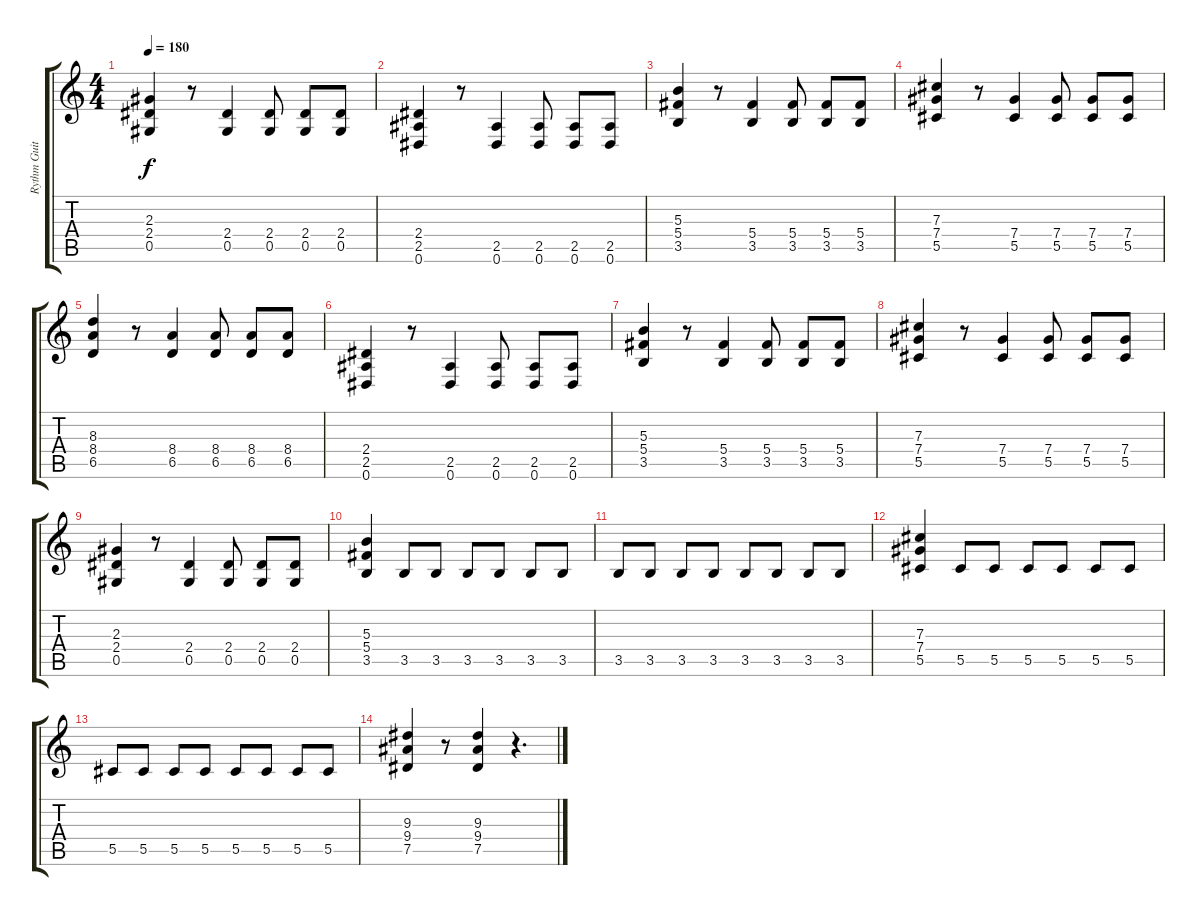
\track ("Rythm Guitar (Dave Lepard)" "Rythm Guit") {instrument distortionguitar}
\staff {score tabs}
\tuning (Eb4 Bb3 Gb3 Db3 Ab2 Eb2) {hide}
\ts (4 4)
\tempo 180
\clef g2
\ks c
(2.3 2.4 0.5).4{dy f} r.8 (2.4 0.5).4 (2.4 0.5).8 (2.4 0.5).8 (2.4 0.5).8 |
(2.4 2.5 0.6).4 r.8 (2.5 0.6).4 (2.5 0.6).8 (2.5 0.6).8 (2.5 0.6).8 |
(5.3 5.4 3.5).4 r.8 (5.4 3.5).4 (5.4 3.5).8 (5.4 3.5).8 (5.4 3.5).8 |
(7.3 7.4 5.5).4 r.8 (7.4 5.5).4 (7.4 5.5).8 (7.4 5.5).8 (7.4 5.5).8 |
(8.3 8.4 6.5).4 r.8 (8.4 6.5).4 (8.4 6.5).8 (8.4 6.5).8 (8.4 6.5).8 |
(2.4 2.5 0.6).4 r.8 (2.5 0.6).4 (2.5 0.6).8 (2.5 0.6).8 (2.5 0.6).8 |
(5.3 5.4 3.5).4 r.8 (5.4 3.5).4 (5.4 3.5).8 (5.4 3.5).8 (5.4 3.5).8 |
(7.3 7.4 5.5).4 r.8 (7.4 5.5).4 (7.4 5.5).8 (7.4 5.5).8 (7.4 5.5).8 |
(2.3 2.4 0.5).4 r.8 (2.4 0.5).4 (2.4 0.5).8 (2.4 0.5).8 (2.4 0.5).8 |
(5.3 5.4 3.5).4 3.5.8 3.5.8 3.5.8 3.5.8 3.5.8 3.5.8 |
3.5.8 3.5.8 3.5.8 3.5.8 3.5.8 3.5.8 3.5.8 3.5.8 |
(7.3 7.4 5.5).4 5.5.8 5.5.8 5.5.8 5.5.8 5.5.8 5.5.8 |
5.5.8 5.5.8 5.5.8 5.5.8 5.5.8 5.5.8 5.5.8 5.5.8 |
(9.3 9.4 7.5).4 r.8 (9.3 9.4 7.5).4 r.4{d}
